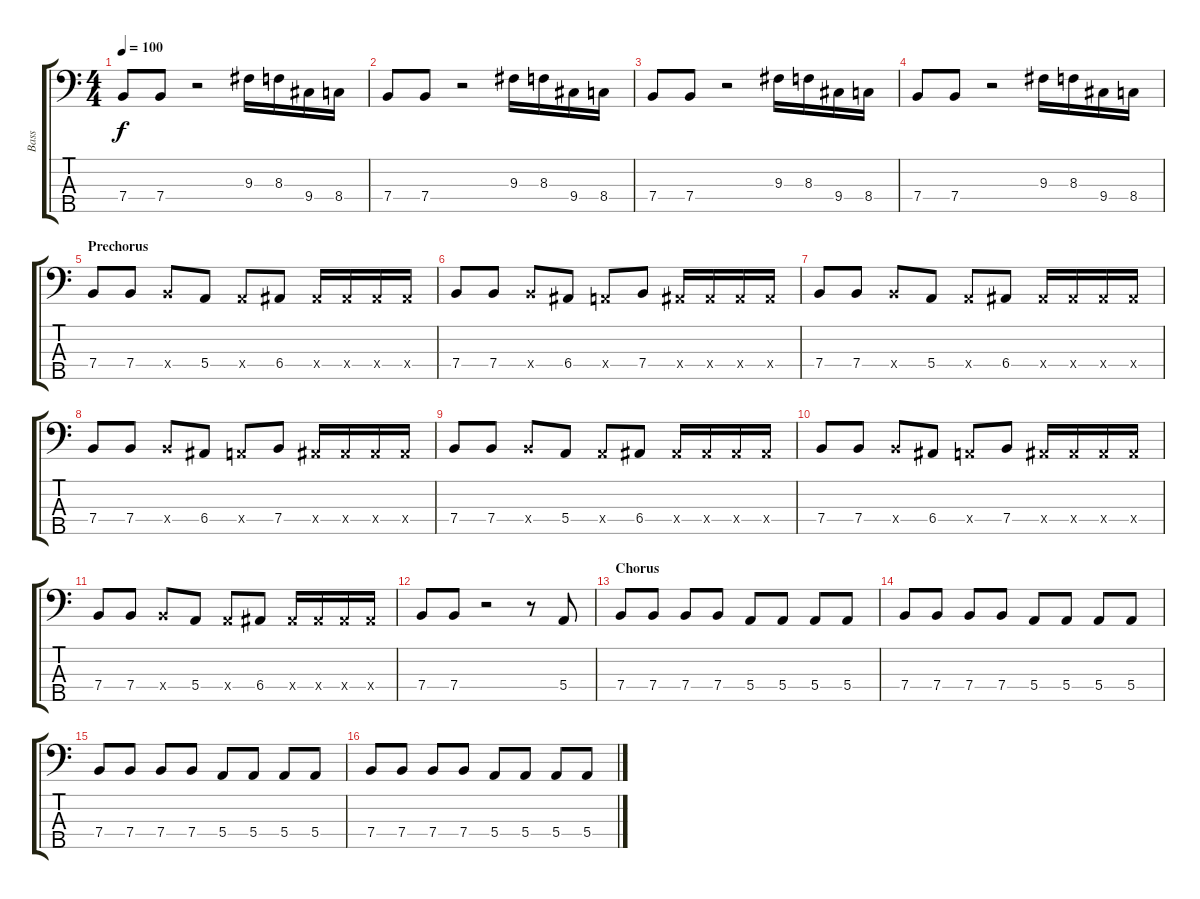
\track ("Bass" "Bass") {instrument electricbassfinger}
\staff {score tabs}
\tuning (G2 D2 A1 E1 B0) {hide}
\ts (4 4)
\tempo 100
\clef f4
\ks c
7.4.8{dy f} 7.4.8 r.2 9.3.16 8.3.16 9.4.16 8.4.16 |
7.4.8 7.4.8 r.2 9.3.16 8.3.16 9.4.16 8.4.16 |
7.4.8 7.4.8 r.2 9.3.16 8.3.16 9.4.16 8.4.16 |
7.4.8 7.4.8 r.2 9.3.16 8.3.16 9.4.16 8.4.16 |
\section ("" "Prechorus")
7.4.8 7.4.8 7.4{x}.8 5.4.8 5.4{x}.8 6.4.8 6.4{x}.16 6.4{x}.16 6.4{x}.16 6.4{x}.16 |
7.4.8 7.4.8 7.4{x}.8 6.4.8 5.4{x}.8 7.4.8 6.4{x}.16 6.4{x}.16 6.4{x}.16 6.4{x}.16 |
7.4.8 7.4.8 7.4{x}.8 5.4.8 5.4{x}.8 6.4.8 6.4{x}.16 6.4{x}.16 6.4{x}.16 6.4{x}.16 |
7.4.8 7.4.8 7.4{x}.8 6.4.8 5.4{x}.8 7.4.8 6.4{x}.16 6.4{x}.16 6.4{x}.16 6.4{x}.16 |
7.4.8 7.4.8 7.4{x}.8 5.4.8 5.4{x}.8 6.4.8 6.4{x}.16 6.4{x}.16 6.4{x}.16 6.4{x}.16 |
7.4.8 7.4.8 7.4{x}.8 6.4.8 5.4{x}.8 7.4.8 6.4{x}.16 6.4{x}.16 6.4{x}.16 6.4{x}.16 |
7.4.8 7.4.8 7.4{x}.8 5.4.8 5.4{x}.8 6.4.8 6.4{x}.16 6.4{x}.16 6.4{x}.16 6.4{x}.16 |
7.4.8 7.4.8 r.2 r.8 5.4.8 |
\section ("" "Chorus")
7.4.8 7.4.8 7.4.8 7.4.8 5.4.8 5.4.8 5.4.8 5.4.8 |
7.4.8 7.4.8 7.4.8 7.4.8 5.4.8 5.4.8 5.4.8 5.4.8 |
7.4.8 7.4.8 7.4.8 7.4.8 5.4.8 5.4.8 5.4.8 5.4.8 |
7.4.8 7.4.8 7.4.8 7.4.8 5.4.8 5.4.8 5.4.8 5.4.8
